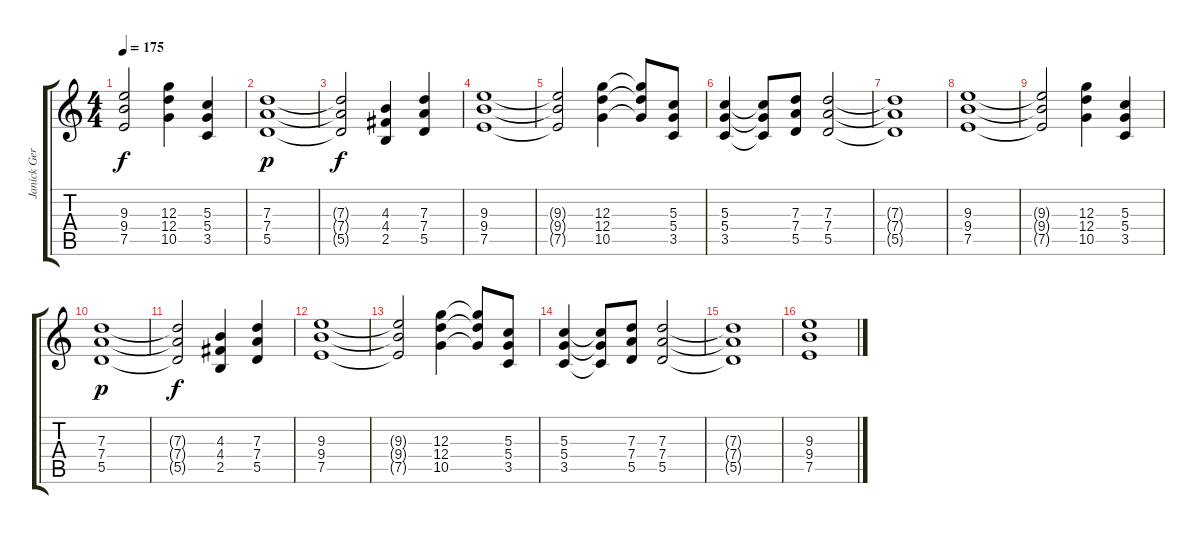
\track ("Janick Gers" "Janick Ger") {instrument overdrivenguitar}
\staff {score tabs}
\tuning (E4 B3 G3 D3 A2 E2) {hide}
\ts (4 4)
\tempo 175
\clef g2
\ks c
(9.3{t} 9.4{t} 7.5{t}).2{dy f} (12.3 12.4 10.5).4 (5.3 5.4 3.5).4 |
(7.3 7.4 5.5).1{dy p} |
(7.3{t} 7.4{t} 5.5{t}).2{dy f} (4.3 4.4 2.5).4 (7.3 7.4 5.5).4 |
(9.3 9.4 7.5).1 |
(9.3{t} 9.4{t} 7.5{t}).2 (12.3 12.4 10.5).4 (12.3{t} 12.4{t} 10.5{t}).8 (5.3 5.4 3.5).8 |
(5.3 5.4 3.5).4 (5.3{t} 5.4{t} 3.5{t}).8 (7.3 7.4 5.5).8 (7.3 7.4 5.5).2 |
(7.3{t} 7.4{t} 5.5{t}).1 |
(9.3 9.4 7.5).1 |
(9.3{t} 9.4{t} 7.5{t}).2 (12.3 12.4 10.5).4 (5.3 5.4 3.5).4 |
(7.3 7.4 5.5).1{dy p} |
(7.3{t} 7.4{t} 5.5{t}).2{dy f} (4.3 4.4 2.5).4 (7.3 7.4 5.5).4 |
(9.3 9.4 7.5).1 |
(9.3{t} 9.4{t} 7.5{t}).2 (12.3 12.4 10.5).4 (12.3{t} 12.4{t} 10.5{t}).8 (5.3 5.4 3.5).8 |
(5.3 5.4 3.5).4 (5.3{t} 5.4{t} 3.5{t}).8 (7.3 7.4 5.5).8 (7.3 7.4 5.5).2 |
(7.3{t} 7.4{t} 5.5{t}).1 |
(9.3 9.4 7.5).1
